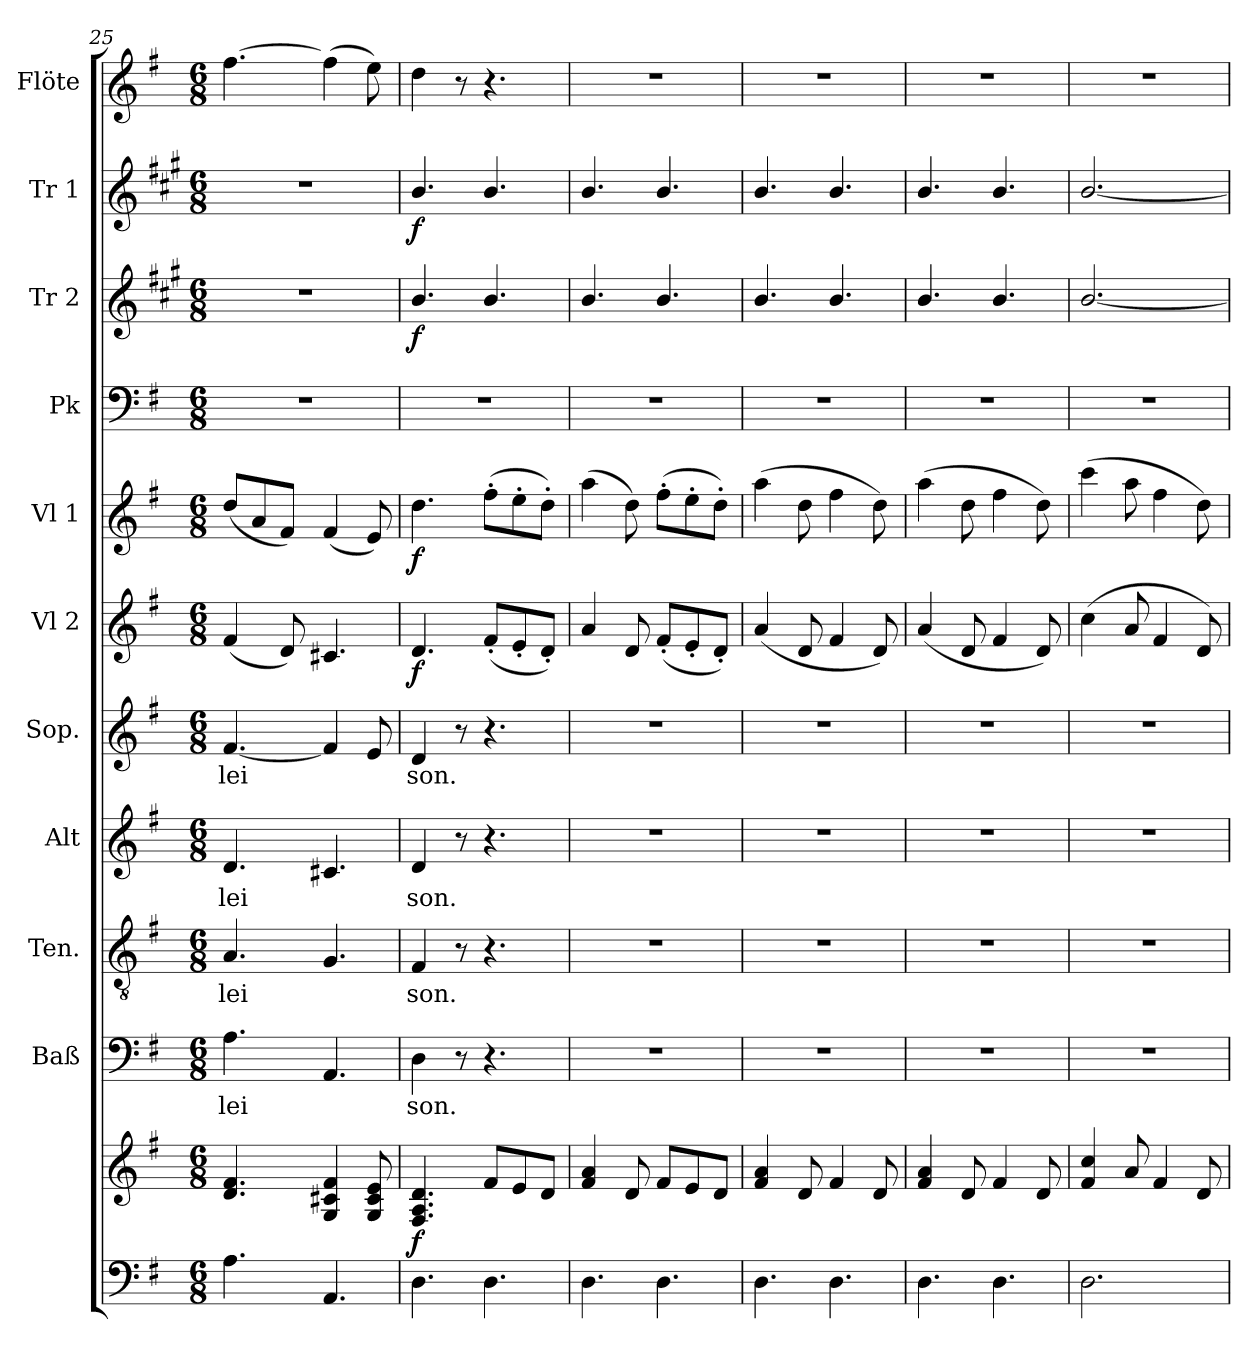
**kern	**kern	**dynam	**kern	**text	**kern	**text	**kern	**text	**kern	**text	**kern	**dynam	**kern	**dynam	**kern	**kern	**dynam	**kern	**dynam	**kern
*part11	*part11	*part11	*part10	*part10	*part9	*part9	*part8	*part8	*part7	*part7	*part6	*part6	*part5	*part5	*part4	*part3	*part3	*part2	*part2	*part1
*staff12	*staff11	*staff11/12	*staff10	*staff10	*staff9	*staff9	*staff8	*staff8	*staff7	*staff7	*staff6	*staff6	*staff5	*staff5	*staff4	*staff3	*staff3	*staff2	*staff2	*staff1
*	*	*	*I"Baß	*	*I"Ten.	*	*I"Alt	*	*I"Sop.	*	*I"Vl 2	*	*I"Vl 1	*	*I"Pk	*I"Tr 2	*	*I"Tr 1	*	*I"Flöte
*	*	*	*	*	*	*	*	*	*	*	*	*	*	*	*	*	*	*	*	*I'Fl
*clefF4	*clefG2	*	*clefF4	*	*clefGv2	*	*clefG2	*	*clefG2	*	*clefG2	*	*clefG2	*	*clefF4	*clefG2	*	*clefG2	*	*clefG2
*	*	*	*	*	*	*	*	*	*	*	*	*	*	*	*	*ITrd1c2	*	*ITrd1c2	*	*
*k[f#]	*k[f#]	*	*k[f#]	*	*k[f#]	*	*k[f#]	*	*k[f#]	*	*k[f#]	*	*k[f#]	*	*k[f#]	*k[f#]	*	*k[f#]	*	*k[f#]
*G:	*G:	*	*G:	*	*G:	*	*G:	*	*G:	*	*G:	*	*G:	*	*G:	*G:	*	*G:	*	*G:
*M6/8	*M6/8	*	*M6/8	*	*M6/8	*	*M6/8	*	*M6/8	*	*M6/8	*	*M6/8	*	*M6/8	*M6/8	*	*M6/8	*	*M6/8
=25	=25	=25	=25	=25	=25	=25	=25	=25	=25	=25	=25	=25	=25	=25	=25	=25	=25	=25	=25	=25
!	!	!	!	!LO:LY:b	!	!LO:LY:b	!	!LO:LY:b	!	!LO:LY:b	!	!	!	!	!	!	!	!	!	!
4.A\	4.d/ 4.f#/	.	4.A\	-lei	4.A/	-lei	4.d/	-lei	[4.f#/	-lei	(<4f#/	.	(<8dd/L	.	2.r	2.r	.	2.r	.	[4.ff#\
.	.	.	.	.	.	.	.	.	.	.	.	.	8a/	.	.	.	.	.	.	.
.	.	.	.	.	.	.	.	.	.	.	8d/)	.	8f#/J)	.	.	.	.	.	.	.
4.AA/	4G/ 4c#X/ 4f#/	.	4.AA/	.	4.G/	.	4.c#X/	.	4f#/]	.	4.c#X/	.	(<4f#/	.	.	.	.	.	.	(>4ff#\]
.	8G/ 8c#/ 8e/	.	.	.	.	.	.	.	8e/	.	.	.	8e/)	.	.	.	.	.	.	8ee\)
!!LO:PB:g=z
=26	=26	=26	=26	=26	=26	=26	=26	=26	=26	=26	=26	=26	=26	=26	=26	=26	=26	=26	=26	=26
!	!	!LO:DY:a=2	!	!LO:LY:b	!	!LO:LY:b	!	!LO:LY:b	!	!LO:LY:b	!	!LO:DY:b	!	!LO:DY:b	!	!	!LO:DY:b	!	!LO:DY:b	!
4.D\	4.F#/ 4.A/ 4.d/	f	4D\	son.	4F#/	son.	4d/	son.	4d/	son.	4.d/	f	4.dd\	f	2.r	4.a/	f	4.a/	f	4dd\
.	.	.	8r	.	8r	.	8r	.	8r	.	.	.	.	.	.	.	.	.	.	8r
4.D\	8f#/L	.	4.r	.	4.r	.	4.r	.	4.r	.	(<8f#'</L	.	(>8ff#'>\L	.	.	4.a/	.	4.a/	.	4.r
.	8e/	.	.	.	.	.	.	.	.	.	8e'</	.	8ee'>\	.	.	.	.	.	.	.
.	8d/J	.	.	.	.	.	.	.	.	.	8d'</J)	.	8dd'>\J)	.	.	.	.	.	.	.
=27	=27	=27	=27	=27	=27	=27	=27	=27	=27	=27	=27	=27	=27	=27	=27	=27	=27	=27	=27	=27
4.D\	4f#/ 4a/	.	2.r	.	2.r	.	2.r	.	2.r	.	4a/	.	(>4aa\	.	2.r	4.a/	.	4.a/	.	2.r
.	8d/	.	.	.	.	.	.	.	.	.	8d/	.	8dd\)	.	.	.	.	.	.	.
4.D\	8f#/L	.	.	.	.	.	.	.	.	.	(<8f#'</L	.	(>8ff#'>\L	.	.	4.a/	.	4.a/	.	.
.	8e/	.	.	.	.	.	.	.	.	.	8e'</	.	8ee'>\	.	.	.	.	.	.	.
.	8d/J	.	.	.	.	.	.	.	.	.	8d'</J)	.	8dd'>\J)	.	.	.	.	.	.	.
=28	=28	=28	=28	=28	=28	=28	=28	=28	=28	=28	=28	=28	=28	=28	=28	=28	=28	=28	=28	=28
4.D\	4f#/ 4a/	.	2.r	.	2.r	.	2.r	.	2.r	.	(<4a/	.	(>4aa\	.	2.r	4.a/	.	4.a/	.	2.r
.	8d/	.	.	.	.	.	.	.	.	.	8d/	.	8dd\	.	.	.	.	.	.	.
4.D\	4f#/	.	.	.	.	.	.	.	.	.	4f#/	.	4ff#\	.	.	4.a/	.	4.a/	.	.
.	8d/	.	.	.	.	.	.	.	.	.	8d/)	.	8dd\)	.	.	.	.	.	.	.
=29	=29	=29	=29	=29	=29	=29	=29	=29	=29	=29	=29	=29	=29	=29	=29	=29	=29	=29	=29	=29
4.D\	4f#/ 4a/	.	2.r	.	2.r	.	2.r	.	2.r	.	(<4a/	.	(>4aa\	.	2.r	4.a/	.	4.a/	.	2.r
.	8d/	.	.	.	.	.	.	.	.	.	8d/	.	8dd\	.	.	.	.	.	.	.
4.D\	4f#/	.	.	.	.	.	.	.	.	.	4f#/	.	4ff#\	.	.	4.a/	.	4.a/	.	.
.	8d/	.	.	.	.	.	.	.	.	.	8d/)	.	8dd\)	.	.	.	.	.	.	.
=30	=30	=30	=30	=30	=30	=30	=30	=30	=30	=30	=30	=30	=30	=30	=30	=30	=30	=30	=30	=30
2.D\	4f#/ 4cc/	.	2.r	.	2.r	.	2.r	.	2.r	.	(>4cc\	.	(>4ccc\	.	2.r	[2.a/	.	[2.a/	.	2.r
.	8a/	.	.	.	.	.	.	.	.	.	8a/	.	8aa\	.	.	.	.	.	.	.
.	4f#/	.	.	.	.	.	.	.	.	.	4f#/	.	4ff#\	.	.	.	.	.	.	.
.	8d/	.	.	.	.	.	.	.	.	.	8d/)	.	8dd\)	.	.	.	.	.	.	.
=	=	=	=	=	=	=	=	=	=	=	=	=	=	=	=	=	=	=	=	=
*-	*-	*-	*-	*-	*-	*-	*-	*-	*-	*-	*-	*-	*-	*-	*-	*-	*-	*-	*-	*-
